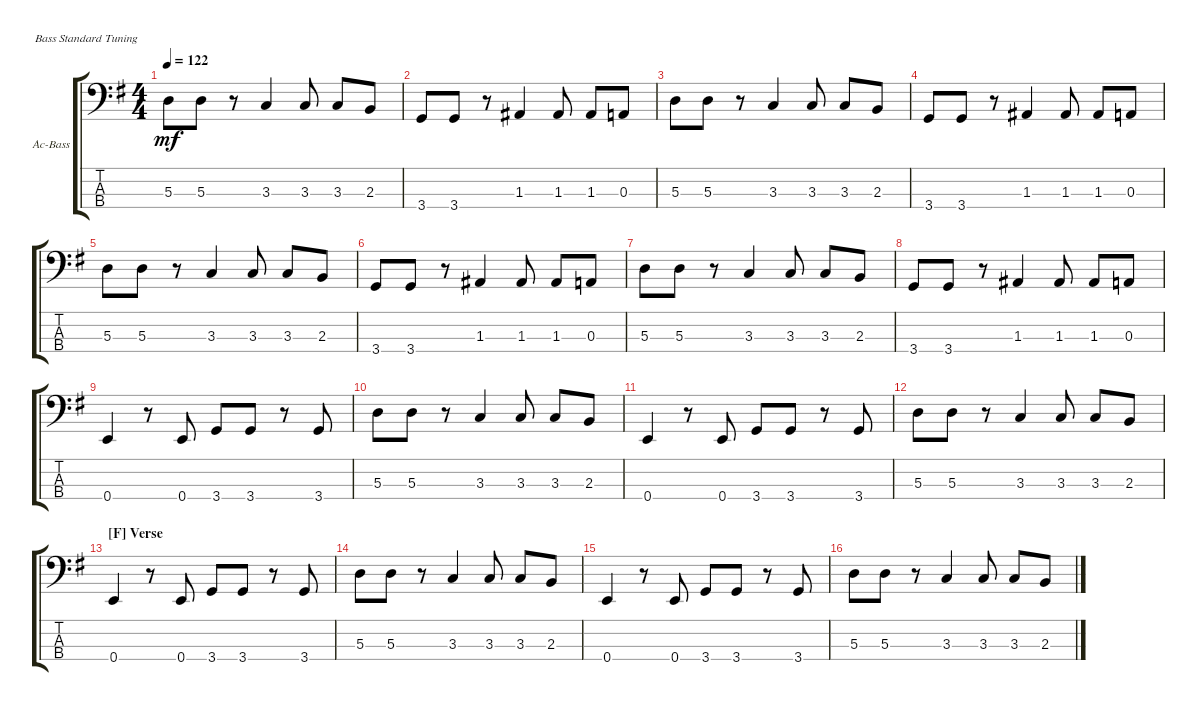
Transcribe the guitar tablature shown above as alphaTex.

\defaultSystemsLayout 4
\bracketExtendMode groupsimilarinstruments
\firstSystemTrackNameOrientation horizontal
\otherSystemsTrackNameOrientation horizontal
\track ("Ac Bass" "Ac-Bass") {instrument electricbassfinger}
\staff {score tabs}
\tuning (G2 D2 A1 E1)
\ts (4 4)
\tempo 122
\clef f4
\scale
1.05549
\ks g
5.3.8{dy mf} 5.3.8 r.8 3.3.4 3.3.8 3.3.8 2.3.8 |
\scale
0.944515 3.4.8 3.4.8 r.8 1.3.4 1.3.8 1.3.8 0.3.8 |
\scale
1.05549 5.3.8 5.3.8 r.8 3.3.4 3.3.8 3.3.8 2.3.8 |
\scale
0.944515 3.4.8 3.4.8 r.8 1.3.4 1.3.8 1.3.8 0.3.8 |
\scale
1.05549 5.3.8 5.3.8 r.8 3.3.4 3.3.8 3.3.8 2.3.8 |
\scale
0.944515 3.4.8 3.4.8 r.8 1.3.4 1.3.8 1.3.8 0.3.8 |
\scale
1.05549 5.3.8 5.3.8 r.8 3.3.4 3.3.8 3.3.8 2.3.8 |
\scale
0.944515 3.4.8 3.4.8 r.8 1.3.4 1.3.8 1.3.8 0.3.8 |
\scale
1.05549 0.4.4 r.8 0.4.8 3.4.8 3.4.8 r.8 3.4.8 |
\scale
0.944515 5.3.8 5.3.8 r.8 3.3.4 3.3.8 3.3.8 2.3.8 |
\scale
1.05549 0.4.4 r.8 0.4.8 3.4.8 3.4.8 r.8 3.4.8 |
\scale
0.944515 5.3.8 5.3.8 r.8 3.3.4 3.3.8 3.3.8 2.3.8 |
\section ("F" "Verse")
\scale
1.05549 0.4.4 r.8 0.4.8 3.4.8 3.4.8 r.8 3.4.8 |
\scale
0.944515 5.3.8 5.3.8 r.8 3.3.4 3.3.8 3.3.8 2.3.8 |
\scale
1.05549 0.4.4 r.8 0.4.8 3.4.8 3.4.8 r.8 3.4.8 |
\scale
0.944515 5.3.8 5.3.8 r.8 3.3.4 3.3.8 3.3.8 2.3.8
